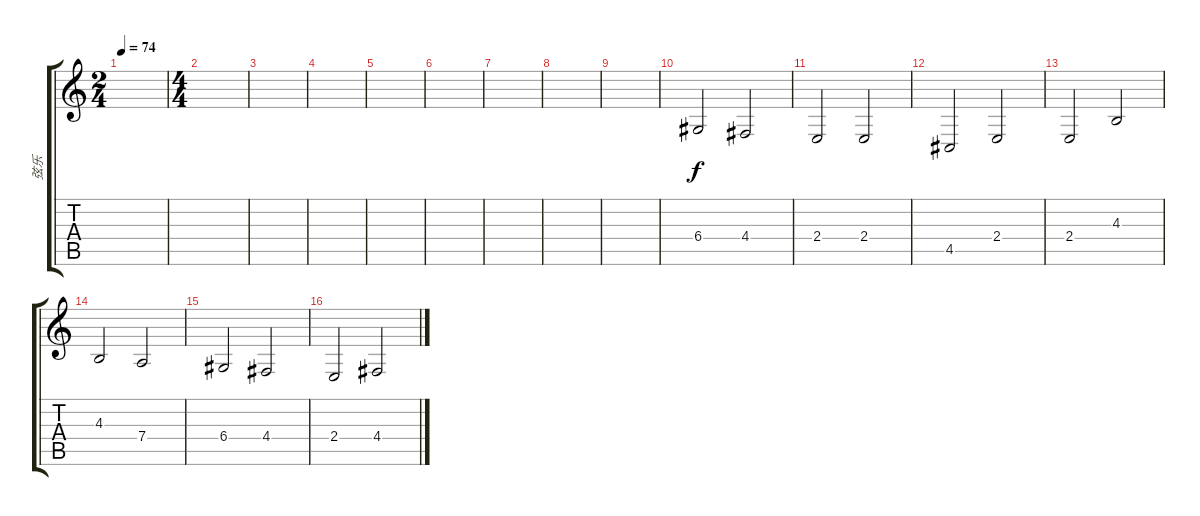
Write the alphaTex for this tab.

\track ("弦乐" "弦乐") {instrument stringensemble1}
\staff {score tabs}
\tuning (E4 B3 G3 D3 A2 E2) {hide}
\ts (2 4)
\tempo 74
\clef g2
\ks c
|
\ts (4 4)
|
|
|
|
|
|
|
|
6.4.2 4.4.2 |
2.4.2 2.4.2 |
4.5.2 2.4.2 |
2.4.2 4.3.2 |
4.3.2 7.4.2 |
6.4.2 4.4.2 |
2.4.2 4.4.2
